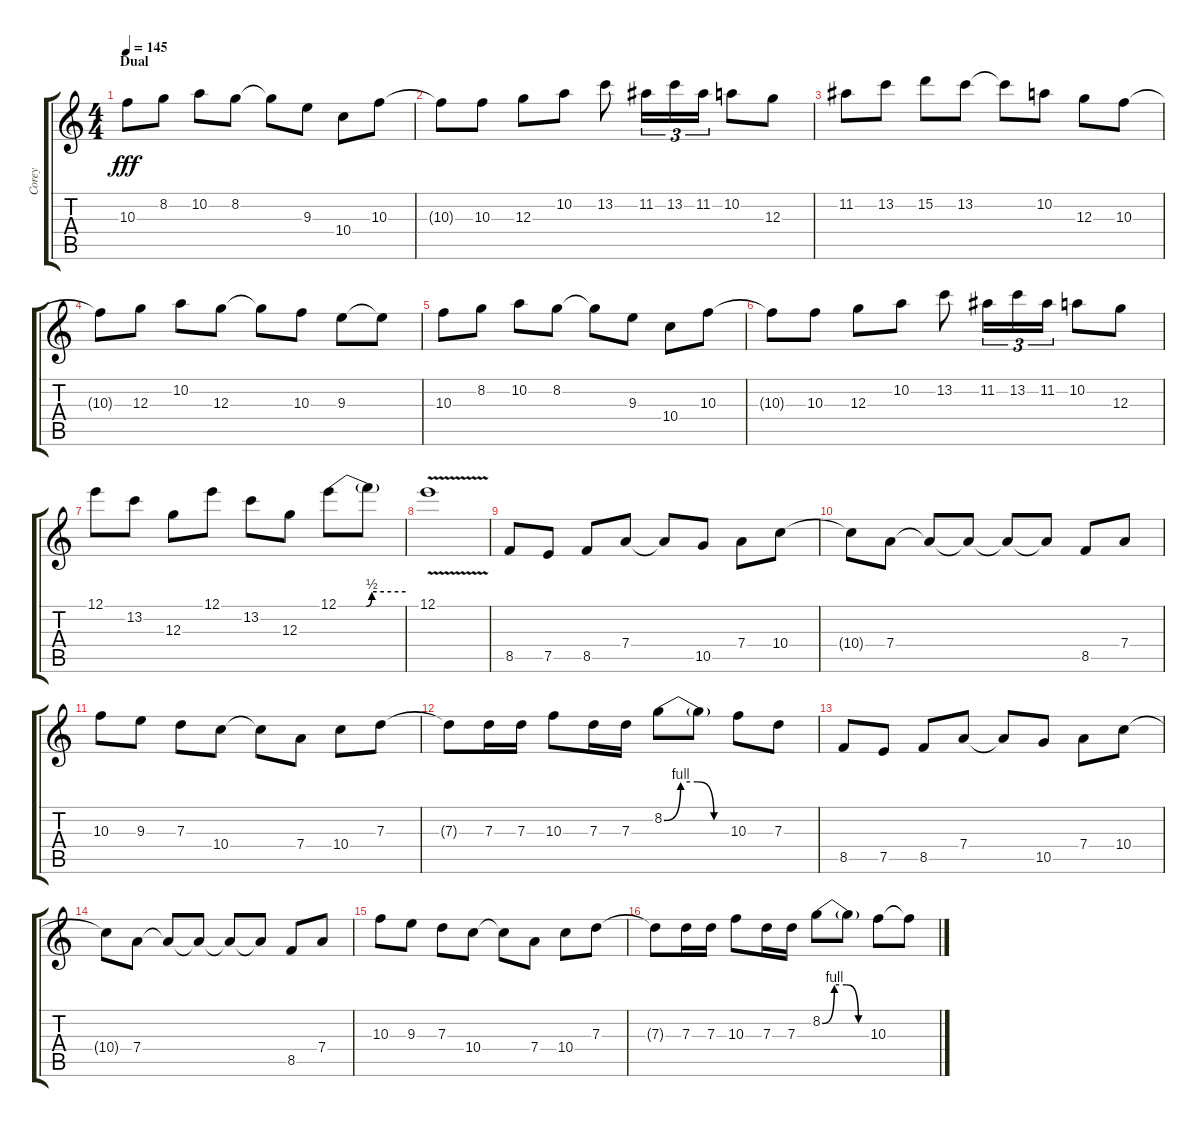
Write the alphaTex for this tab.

\track ("Corey" "Corey") {instrument distortionguitar}
\staff {score tabs}
\tuning (E4 B3 G3 D3 A2 D2) {hide}
\ts (4 4)
\section ("" "Dual")
\tempo 145
\clef g2
\ks c
10.3{t}.8{dy fff} 8.2.8 10.2.8 8.2.8 8.2{t}.8 9.3.8 10.4.8 10.3.8 |
10.3{t}.8 10.3.8 12.3.8 10.2.8 13.2.8 11.2.16{tu (3 2)} 13.2.16{tu (3 2)} 11.2.16{tu (3 2)} 10.2.8 12.3.8 |
11.2.8 13.2.8 15.2.8 13.2.8 13.2{t}.8 10.2.8 12.3.8 10.3.8 |
10.3{t}.8 12.3.8 10.2.8 12.3.8 12.3{t}.8 10.3.8 9.3.8 9.3{t}.8 |
10.3.8 8.2.8 10.2.8 8.2.8 8.2{t}.8 9.3.8 10.4.8 10.3.8 |
10.3{t}.8 10.3.8 12.3.8 10.2.8 13.2.8 11.2.16{tu (3 2)} 13.2.16{tu (3 2)} 11.2.16{tu (3 2)} 10.2.8 12.3.8 |
12.1.8 13.2.8 12.3.8 12.1.8 13.2.8 12.3.8 12.1{be (custom 0 0 25 0 30 2 60 2)}.8 12.1{t}.8 |
12.1{v}.1 |
8.5.8 7.5.8 8.5.8 7.4.8 7.4{t}.8 10.5.8 7.4.8 10.4.8 |
10.4{t}.8 7.4.8 7.4{t}.8 7.4{t}.8 7.4{t}.8 7.4{t}.8 8.5.8 7.4.8 |
10.3.8 9.3.8 7.3.8 10.4.8 10.4{t}.8 7.4.8 10.4.8 7.3.8 |
7.3{t}.8 7.3.16 7.3.16 10.3.8 7.3.16 7.3.16 8.2{be (custom 0 0 15 4 30 4 45 0 60 0)}.8 8.2{t}.8 10.3.8 7.3.8 |
8.5.8 7.5.8 8.5.8 7.4.8 7.4{t}.8 10.5.8 7.4.8 10.4.8 |
10.4{t}.8 7.4.8 7.4{t}.8 7.4{t}.8 7.4{t}.8 7.4{t}.8 8.5.8 7.4.8 |
10.3.8 9.3.8 7.3.8 10.4.8 10.4{t}.8 7.4.8 10.4.8 7.3.8 |
7.3{t}.8 7.3.16 7.3.16 10.3.8 7.3.16 7.3.16 8.2{be (custom 0 0 15 4 30 4 45 0 60 0)}.8 8.2{t}.8 10.3.8 10.3{t}.8
